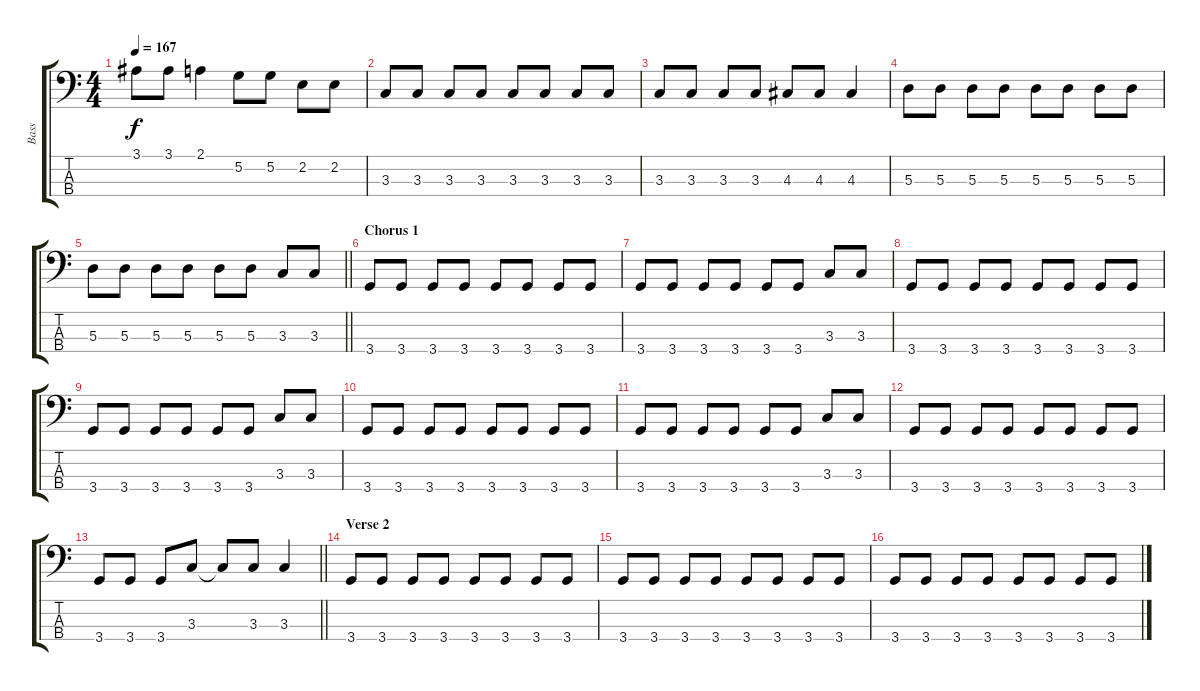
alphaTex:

\track ("Bass" "Bass") {instrument electricbassfinger}
\staff {score tabs}
\tuning (G2 D2 A1 E1) {hide}
\ts (4 4)
\tempo 167
\clef f4
\ks aminor
3.1{t}.8{dy f} 3.1.8 2.1.4 5.2.8 5.2.8 2.2.8 2.2.8 |
3.3.8 3.3.8 3.3.8 3.3.8 3.3.8 3.3.8 3.3.8 3.3.8 |
3.3.8 3.3.8 3.3.8 3.3.8 4.3.8 4.3.8 4.3.4 |
5.3.8 5.3.8 5.3.8 5.3.8 5.3.8 5.3.8 5.3.8 5.3.8 |
\barLineRight lightlight
5.3.8 5.3.8 5.3.8 5.3.8 5.3.8 5.3.8 3.3.8 3.3.8 |
\section ("" "Chorus 1")
3.4.8 3.4.8 3.4.8 3.4.8 3.4.8 3.4.8 3.4.8 3.4.8 |
3.4.8 3.4.8 3.4.8 3.4.8 3.4.8 3.4.8 3.3.8 3.3.8 |
3.4.8 3.4.8 3.4.8 3.4.8 3.4.8 3.4.8 3.4.8 3.4.8 |
3.4.8 3.4.8 3.4.8 3.4.8 3.4.8 3.4.8 3.3.8 3.3.8 |
3.4.8 3.4.8 3.4.8 3.4.8 3.4.8 3.4.8 3.4.8 3.4.8 |
3.4.8 3.4.8 3.4.8 3.4.8 3.4.8 3.4.8 3.3.8 3.3.8 |
3.4.8 3.4.8 3.4.8 3.4.8 3.4.8 3.4.8 3.4.8 3.4.8 |
\barLineRight lightlight
3.4.8 3.4.8 3.4.8 3.3.8 3.3{t}.8 3.3.8 3.3.4 |
\section ("" "Verse 2")
3.4.8 3.4.8 3.4.8 3.4.8 3.4.8 3.4.8 3.4.8 3.4.8 |
3.4.8 3.4.8 3.4.8 3.4.8 3.4.8 3.4.8 3.4.8 3.4.8 |
3.4.8 3.4.8 3.4.8 3.4.8 3.4.8 3.4.8 3.4.8 3.4.8
